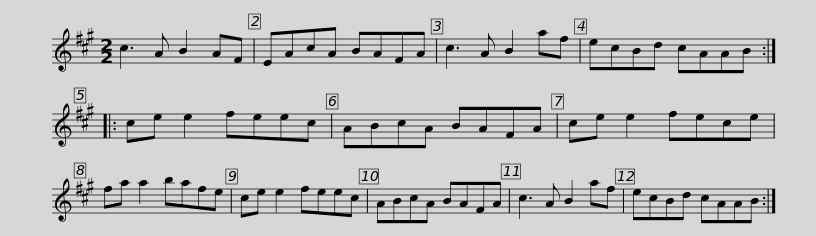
X:1
L:1/8
M:2/2
I:linebreak $
K:A
V:1 treble
V:1
 c3 A B2 AF | EAcA BAFA | c3 A B2 af | ecBd cAAB :: ce e2 feec | %5
 ABcA BAFA |$ ce e2 fece | fa a2 bafe | ce e2 feec | ABcA BAFA | %10
 c3 A B2 af | ecBd cAAB :| %12
